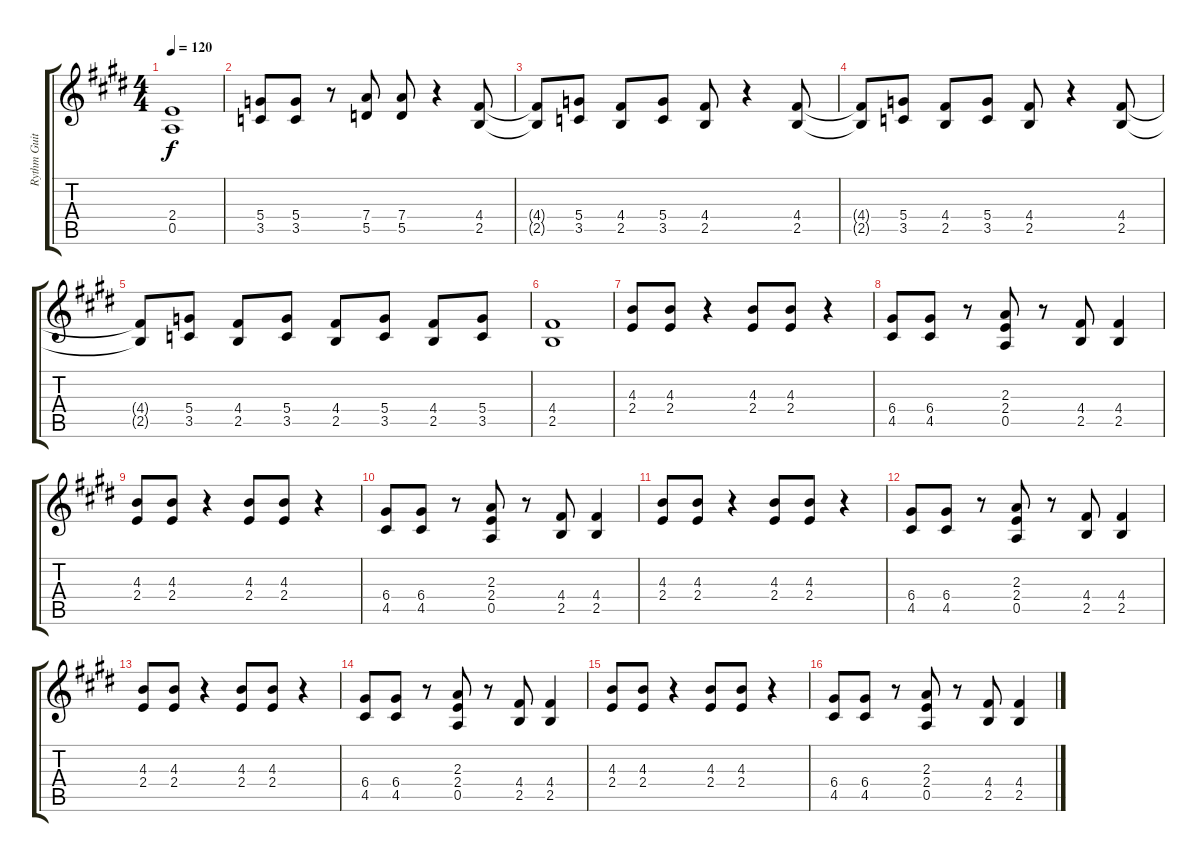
\track ("Rythm Guitar" "Rythm Guit") {instrument overdrivenguitar}
\staff {score tabs}
\tuning (E4 B3 G3 D3 A2 E2) {hide}
\ts (4 4)
\tempo 120
\clef g2
\ks e
(2.4{t} 0.5{t}).1{dy f} |
(5.4 3.5).8 (5.4 3.5).8 r.8 (7.4 5.5).8 (7.4 5.5).8 r.4 (4.4 2.5).8 |
(4.4{t} 2.5{t}).8 (5.4 3.5).8 (4.4 2.5).8 (5.4 3.5).8 (4.4 2.5).8 r.4 (4.4 2.5).8 |
(4.4{t} 2.5{t}).8 (5.4 3.5).8 (4.4 2.5).8 (5.4 3.5).8 (4.4 2.5).8 r.4 (4.4 2.5).8 |
(4.4{t} 2.5{t}).8 (5.4 3.5).8 (4.4 2.5).8 (5.4 3.5).8 (4.4 2.5).8 (5.4 3.5).8 (4.4 2.5).8 (5.4 3.5).8 |
(4.4 2.5).1 |
(4.3 2.4).8 (4.3 2.4).8 r.4 (4.3 2.4).8 (4.3 2.4).8 r.4 |
(6.4 4.5).8 (6.4 4.5).8 r.8 (2.3 2.4 0.5).8 r.8 (4.4 2.5).8 (4.4 2.5).4 |
(4.3 2.4).8 (4.3 2.4).8 r.4 (4.3 2.4).8 (4.3 2.4).8 r.4 |
(6.4 4.5).8 (6.4 4.5).8 r.8 (2.3 2.4 0.5).8 r.8 (4.4 2.5).8 (4.4 2.5).4 |
(4.3 2.4).8 (4.3 2.4).8 r.4 (4.3 2.4).8 (4.3 2.4).8 r.4 |
(6.4 4.5).8 (6.4 4.5).8 r.8 (2.3 2.4 0.5).8 r.8 (4.4 2.5).8 (4.4 2.5).4 |
(4.3 2.4).8 (4.3 2.4).8 r.4 (4.3 2.4).8 (4.3 2.4).8 r.4 |
(6.4 4.5).8 (6.4 4.5).8 r.8 (2.3 2.4 0.5).8 r.8 (4.4 2.5).8 (4.4 2.5).4 |
(4.3 2.4).8 (4.3 2.4).8 r.4 (4.3 2.4).8 (4.3 2.4).8 r.4 |
(6.4 4.5).8 (6.4 4.5).8 r.8 (2.3 2.4 0.5).8 r.8 (4.4 2.5).8 (4.4 2.5).4
